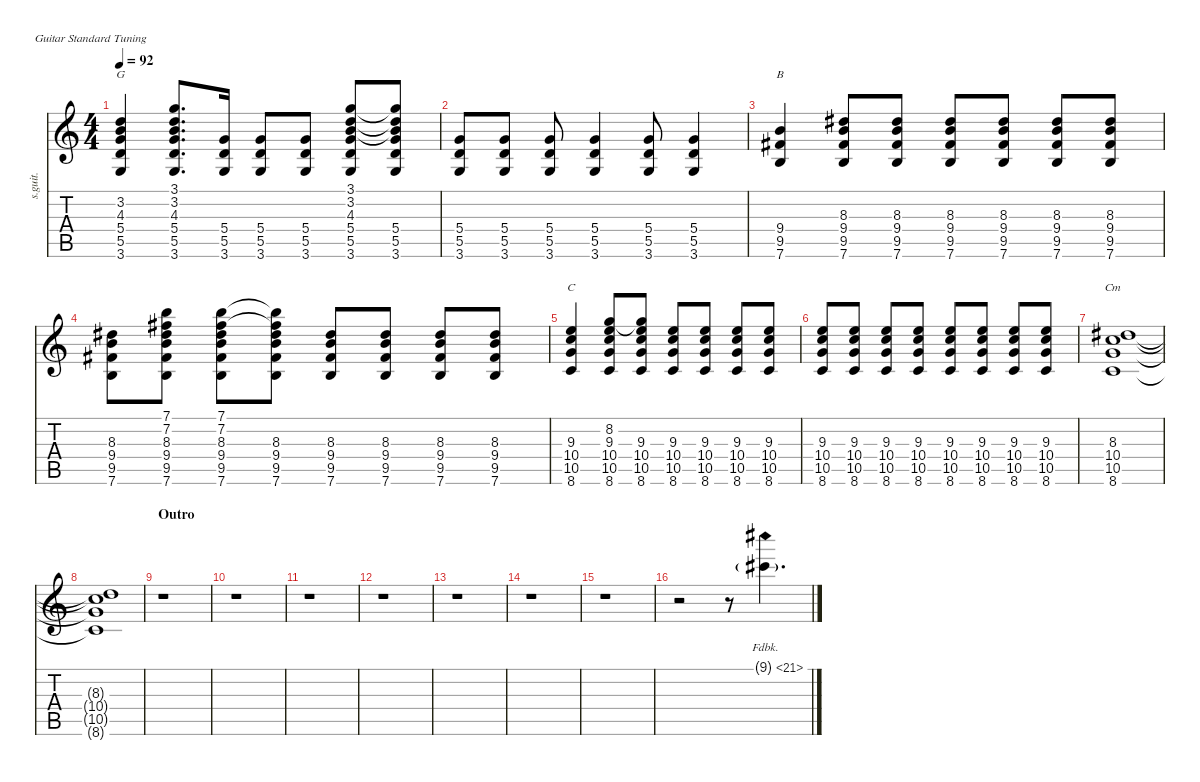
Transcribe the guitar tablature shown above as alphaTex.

\defaultSystemsLayout 4
\hideDynamics
\bracketExtendMode nobrackets
\track ("Ed O'Brien | Fender Stratocaster | Lead Guitar" "s.guit.") {instrument distortionguitar}
\staff {score tabs}
\tuning (E4 B3 G3 D3 A2 E2)
\chord ("G" 3 1 2 2 0 x) {showdiagram false}
\chord ("B" 3 1 2 2 0 x) {showdiagram false}
\chord ("C" 3 1 2 2 0 x) {showdiagram false}
\chord ("Cm" 3 1 2 2 0 x) {showdiagram false}
\ts (4 4)
\tempo 92
\clef g2
\ks c
(3.2 4.3 5.4 5.5 3.6).4{ch "G" dy f} (3.1 3.2 4.3 5.4 5.5 3.6).8{d} (5.4 5.5 3.6).16 (5.4 5.5 3.6).8 (5.4 5.5 3.6).8 (3.1 3.2 4.3 5.4 5.5 3.6).8 (3.1{t} 3.2{t} 4.3{t} 5.4 5.5 3.6).8 |
(5.4 5.5 3.6).8 (5.4 5.5 3.6).8 (5.4 5.5 3.6).8 (5.4 5.5 3.6).4 (5.4 5.5 3.6).8 (5.4 5.5 3.6).4 |
(9.4 9.5{acc #} 7.6).4{ch "B"} (8.3{acc #} 9.4 9.5{acc #} 7.6).8 (8.3{acc #} 9.4 9.5{acc #} 7.6).8 (8.3{acc #} 9.4 9.5{acc #} 7.6).8 (8.3{acc #} 9.4 9.5{acc #} 7.6).8 (8.3{acc #} 9.4 9.5{acc #} 7.6).8 (8.3{acc #} 9.4 9.5{acc #} 7.6).8 |
(8.3{acc #} 9.4 9.5{acc #} 7.6).8 (7.1 7.2{acc #} 8.3{acc #} 9.4 9.5{acc #} 7.6).8 (7.1 7.2{acc #} 8.3{acc #} 9.4 9.5{acc #} 7.6).8 (7.1{t} 7.2{t acc #} 8.3{acc #} 9.4 9.5{acc #} 7.6).8 (8.3{acc #} 9.4 9.5{acc #} 7.6).8 (8.3{acc #} 9.4 9.5{acc #} 7.6).8 (8.3{acc #} 9.4 9.5{acc #} 7.6).8 (8.3{acc #} 9.4 9.5{acc #} 7.6).8 |
(9.3 10.4 10.5 8.6).4{ch "C"} (8.2 9.3 10.4 10.5 8.6).8 (8.2{t} 9.3 10.4 10.5 8.6).8 (9.3 10.4 10.5 8.6).8 (9.3 10.4 10.5 8.6).8 (9.3 10.4 10.5 8.6).8 (9.3 10.4 10.5 8.6).8 |
(9.3 10.4 10.5 8.6).8 (9.3 10.4 10.5 8.6).8 (9.3 10.4 10.5 8.6).8 (9.3 10.4 10.5 8.6).8 (9.3 10.4 10.5 8.6).8 (9.3 10.4 10.5 8.6).8 (9.3 10.4 10.5 8.6).8 (9.3 10.4 10.5 8.6).8 |
(8.3{acc #} 10.4 10.5 8.6).1{ch "Cm"} |
(8.3{t acc #} 10.4{t} 10.5{t} 8.6{t}).1 |
\section ("" "Outro")
r.1 |
r.1 |
r.1 |
r.1 |
r.1 |
r.1 |
r.1 |
r.2 r.8 9.1{fh 12 g acc #}.4{d}
